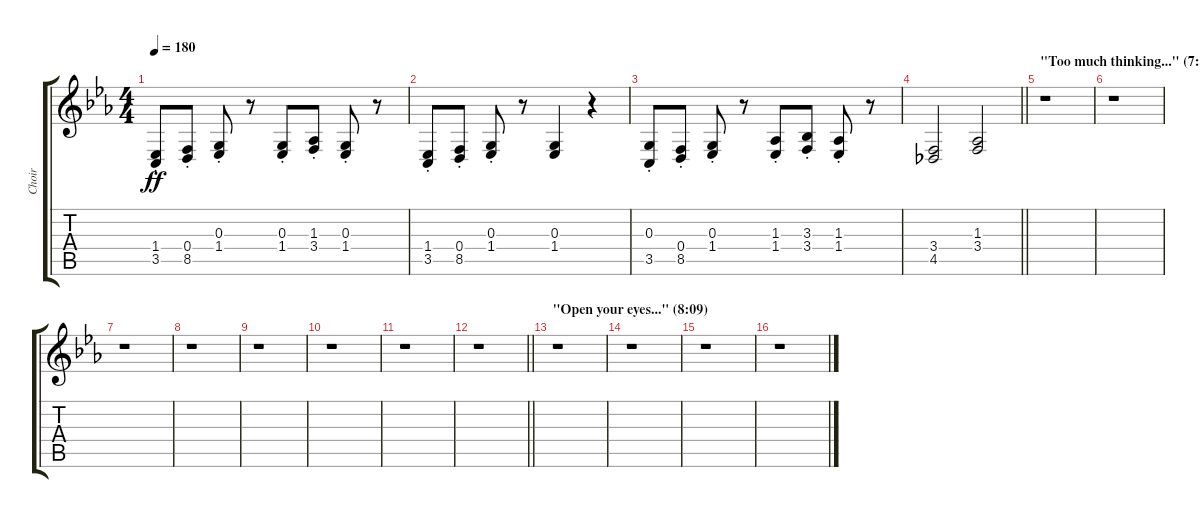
\track ("Choir" "Choir") {instrument choiraahs}
\staff {score tabs}
\tuning (E4 B3 G3 D3 A2 E2) {hide}
\ts (4 4)
\tempo 180
\clef g2
\ks eb
(1.4{st} 3.5{st}).8{dy ff volume 15} (0.4{st} 8.5{st}).8 (0.3{st} 1.4{st}).8 r.8 (0.3{st} 1.4{st}).8 (1.3{st} 3.4{st}).8 (0.3{st} 1.4{st}).8 r.8 |
(1.4{st} 3.5{st}).8 (0.4{st} 8.5{st}).8 (0.3{st} 1.4{st}).8 r.8 (0.3 1.4).4 r.4 |
(0.3{st} 3.5{st}).8 (0.4{st} 8.5{st}).8 (0.3{st} 1.4{st}).8 r.8 (1.3{st} 1.4{st}).8 (3.3{st} 3.4{st}).8 (1.3{st} 1.4{st}).8 r.8 |
\barLineRight lightlight
(3.4 4.5).2 (1.3 3.4).2 |
\section ("" "\"Too much thinking...\" (7:58)")
r.1 |
r.1 |
r.1 |
r.1 |
r.1 |
r.1 |
r.1 |
\barLineRight lightlight
r.1 |
\section ("" "\"Open your eyes...\" (8:09)")
r.1 |
r.1 |
r.1 |
r.1
